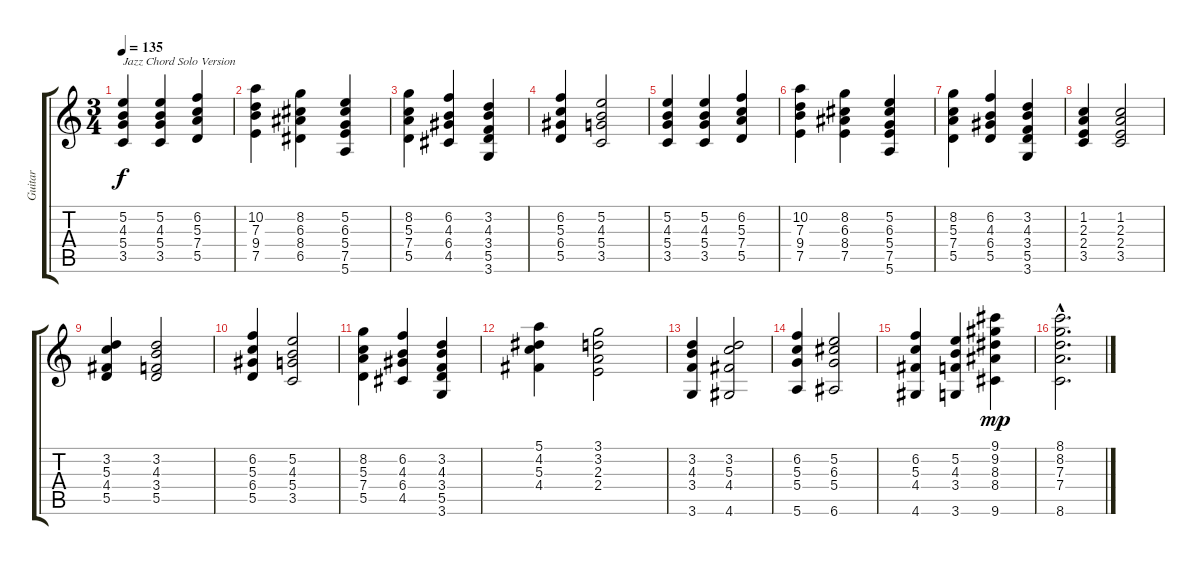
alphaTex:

\track ("Guitar" "Guitar") {instrument acousticguitarnylon}
\staff {score tabs}
\tuning (E4 B3 G3 D3 A2 E2) {hide}
\ts (3 4)
\tempo 135
\clef g2
\ks c
(5.2 4.3 5.4 3.5).4{txt "Jazz Chord Solo Version" dy f instrument electricguitarjazz} (5.2 4.3 5.4 3.5).4 (6.2 5.3 7.4 5.5).4 |
(10.2 7.3 9.4 7.5).4 (8.2 6.3 8.4 6.5).4 (5.2 6.3 5.4 7.5 5.6).4 |
(8.2 5.3 7.4 5.5).4 (6.2 4.3 6.4 4.5).4 (3.2 4.3 3.4 5.5 3.6).4 |
(6.2 5.3 6.4 5.5).4 (5.2 4.3 5.4 3.5).2 |
(5.2 4.3 5.4 3.5).4 (5.2 4.3 5.4 3.5).4 (6.2 5.3 7.4 5.5).4 |
(10.2 7.3 9.4 7.5).4 (8.2 6.3 8.4 7.5).4 (5.2 6.3 5.4 7.5 5.6).4 |
(8.2 5.3 7.4 5.5).4 (6.2 4.3 6.4 5.5).4 (3.2 4.3 3.4 5.5 3.6).4 |
(1.2 2.3 2.4 3.5).4 (1.2 2.3 2.4 3.5).2 |
(3.2 5.3 4.4 5.5).4 (3.2 4.3 3.4 5.5).2 |
(6.2 5.3 6.4 5.5).4 (5.2 4.3 5.4 3.5).2 |
(8.2 5.3 7.4 5.5).4 (6.2 4.3 6.4 4.5).4 (3.2 4.3 3.4 5.5 3.6).4 |
(5.1 4.2 5.3 4.4).4 (3.1 3.2 2.3 2.4).2 |
(3.2 4.3 3.4 3.6).4 (3.2 5.3 4.4 4.6).2 |
(6.2 5.3 5.4 5.6).4 (5.2 6.3 5.4 6.6).2 |
(6.2 5.3 4.4 4.6).4 (5.2 4.3 3.4 3.6).4 (9.1 9.2 8.3 8.4 9.6).4{dy mp} |
(8.1{hac} 8.2{hac} 7.3{hac} 7.4{hac} 8.6{hac}).2{d}
